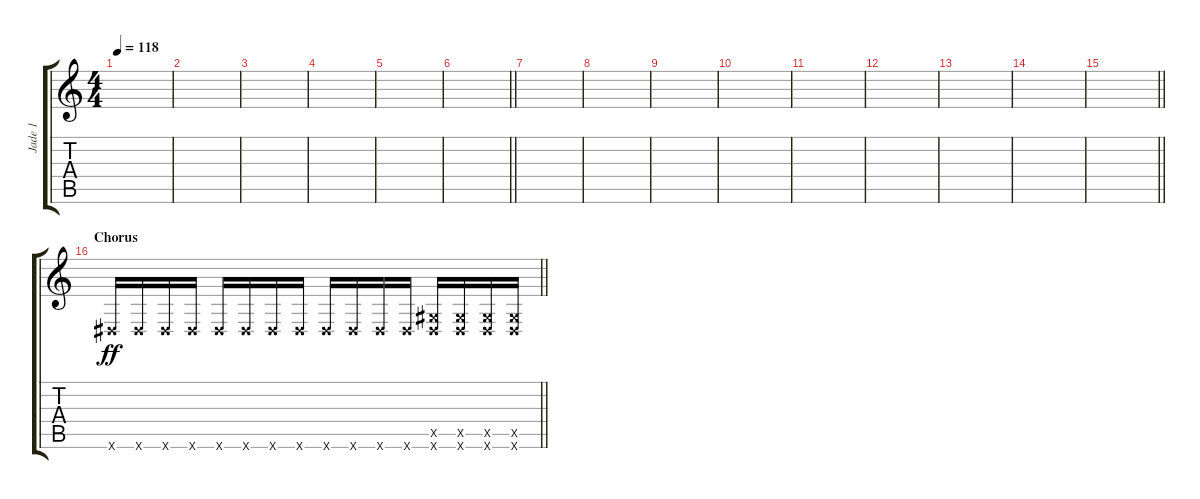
\track ("Jade 1" "Jade 1") {instrument overdrivenguitar}
\staff {score tabs}
\tuning (Eb4 Bb3 Gb3 Db3 Ab2 Eb2) {hide}
\ts (4 4)
\tempo 118
\clef g2
\ks c
|
|
|
|
|
\barLineRight lightlight
|
|
|
|
|
|
|
|
|
\barLineRight lightlight
|
\section ("" "Chorus")
\barLineRight lightlight
0.6{x}.16{dy ff} 0.6{x}.16 0.6{x}.16 0.6{x}.16 0.6{x}.16 0.6{x}.16 0.6{x}.16 0.6{x}.16 0.6{x}.16 0.6{x}.16 0.6{x}.16 0.6{x}.16 (0.5{x} 0.6{x}).16 (0.5{x} 0.6{x}).16 (0.5{x} 0.6{x}).16 (0.5{x} 0.6{x}).16
